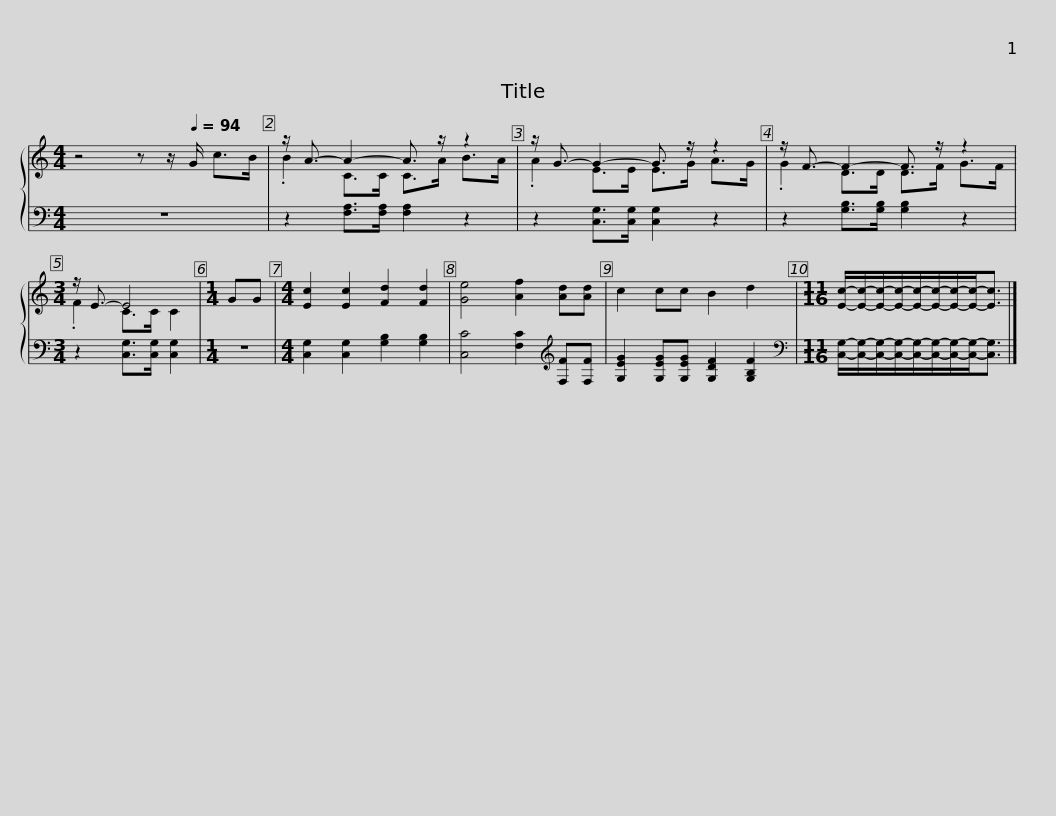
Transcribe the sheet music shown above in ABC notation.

X:1
%%score { ( 1 3 ) | 2 }
L:1/8
M:4/4
I:linebreak $
K:C
V:1 treble
V:3 treble
V:2 bass
V:1
 z4 z z/[Q:1/4=94] G/ c>B | z/ A3/2- A2- A3/2 z/ z2 | z/ G3/2- G2- G3/2 z/ z2 | z/ F3/2- F2- F3/2 z/ z2 |$[M:3/4] z/ E3/2- E4 | %5
[M:1/4] GG |[M:4/4] [Ec]2 [Ec]2 [Fd]2 [Fd]2 | [Ge]4 [Af]2 [Ad][Ad] | c2 cc B2 d2 |$[M:11/16] [Ec]/-[Ec]/-[Ec]/-[Ec]/-[Ec]/-[Ec]/-[Ec]/-[Ec]-<[Ec] |] %10
V:2
 z8 | z2 [F,A,]>[F,A,] [F,A,]2 z2 | z2 [C,G,]>[C,G,] [C,G,]2 z2 | z2 [G,B,]>[G,B,] [G,B,]2 z2 |$[M:3/4] z2 [C,G,]>[C,G,] [C,G,]2 | %5
[M:1/4] z2 |[M:4/4] [C,G,]2 [C,G,]2 [G,B,]2 [G,B,]2 | [C,C]4 [F,C]2[K:treble] [F,F][F,F] | [G,EG]2 [G,EG][G,EG] [G,DF]2 [G,B,F]2 |$[M:11/16][K:bass] [C,G,]/-[C,G,]/-[C,G,]/-[C,G,]/-[C,G,]/-[C,G,]/-[C,G,]/-[C,G,]-<[C,G,] |] %10
V:3
 x8 | .B2 C>C C>A B>A | .A2 E>E E>G A>G | .G2 D>D D>F G>F |$[M:3/4] .F2 C>C C2 | %5
[M:1/4] x2 |[M:4/4] x8 | x8 | x8 |$[M:11/16] x11/2 |] %10
